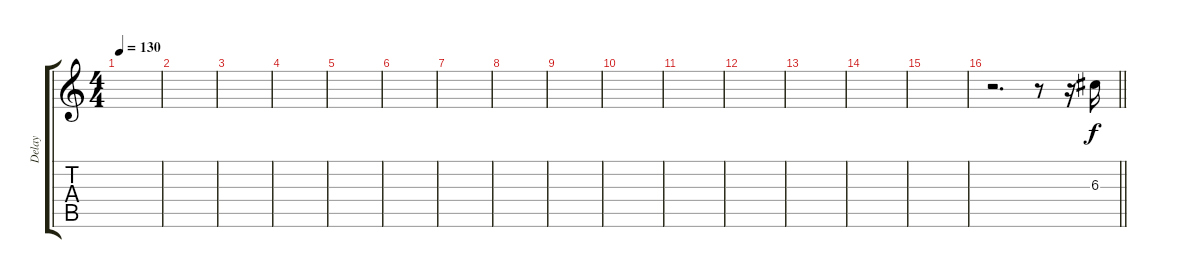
\track ("Delay" "Delay") {instrument electricguitarmuted}
\staff {score tabs}
\tuning (E4 B3 G3 D3 A2 E2) {hide}
\ts (4 4)
\tempo 130
\clef g2
\ks c
|
|
|
|
|
|
|
|
|
|
|
|
|
|
|
\barLineRight lightlight
r.2{d} r.8 r.16 6.3.16
